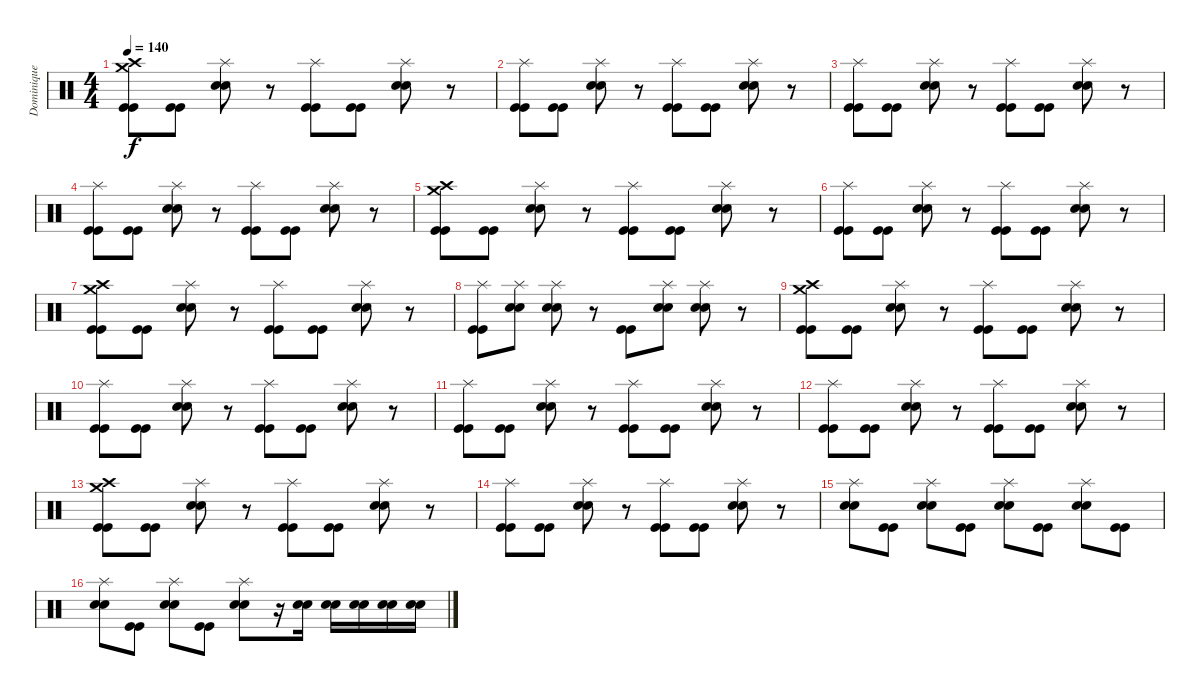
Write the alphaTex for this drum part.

\track ("Dominique" "Dominique") {instrument percussion}
\staff {score}
\articulation defaults
\ts (4 4)
\tempo 140
\clef neutral
\ks c
("Crash medium (hit)" "Crash high (hit)" "Kick (hit)" "Kick (hit)").8{dy f} ("Kick (hit)" "Kick (hit)").8 ("Splash (hit)" "Snare (hit) 2" "Snare (hit) 2").8 r.8 ("Splash (hit)" "Kick (hit)" "Kick (hit)").8 ("Kick (hit)" "Kick (hit)").8 ("Splash (hit)" "Snare (hit) 2" "Snare (hit) 2").8 r.8 |
("Splash (hit)" "Kick (hit)" "Kick (hit)").8 ("Kick (hit)" "Kick (hit)").8 ("Splash (hit)" "Snare (hit) 2" "Snare (hit) 2").8 r.8 ("Splash (hit)" "Kick (hit)" "Kick (hit)").8 ("Kick (hit)" "Kick (hit)").8 ("Splash (hit)" "Snare (hit) 2" "Snare (hit) 2").8 r.8 |
("Splash (hit)" "Kick (hit)" "Kick (hit)").8 ("Kick (hit)" "Kick (hit)").8 ("Splash (hit)" "Snare (hit) 2" "Snare (hit) 2").8 r.8 ("Splash (hit)" "Kick (hit)" "Kick (hit)").8 ("Kick (hit)" "Kick (hit)").8 ("Splash (hit)" "Snare (hit) 2" "Snare (hit) 2").8 r.8 |
("Splash (hit)" "Kick (hit)" "Kick (hit)").8 ("Kick (hit)" "Kick (hit)").8 ("Splash (hit)" "Snare (hit) 2" "Snare (hit) 2").8 r.8 ("Splash (hit)" "Kick (hit)" "Kick (hit)").8 ("Kick (hit)" "Kick (hit)").8 ("Splash (hit)" "Snare (hit) 2" "Snare (hit) 2").8 r.8 |
("Crash medium (hit)" "Crash high (hit)" "Kick (hit)" "Kick (hit)").8 ("Kick (hit)" "Kick (hit)").8 ("Splash (hit)" "Snare (hit) 2" "Snare (hit) 2").8 r.8 ("Splash (hit)" "Kick (hit)" "Kick (hit)").8 ("Kick (hit)" "Kick (hit)").8 ("Splash (hit)" "Snare (hit) 2" "Snare (hit) 2").8 r.8 |
("Splash (hit)" "Kick (hit)" "Kick (hit)").8 ("Kick (hit)" "Kick (hit)").8 ("Splash (hit)" "Snare (hit) 2" "Snare (hit) 2").8 r.8 ("Splash (hit)" "Kick (hit)" "Kick (hit)").8 ("Kick (hit)" "Kick (hit)").8 ("Splash (hit)" "Snare (hit) 2" "Snare (hit) 2").8 r.8 |
("Crash medium (hit)" "Crash high (hit)" "Kick (hit)" "Kick (hit)").8 ("Kick (hit)" "Kick (hit)").8 ("Splash (hit)" "Snare (hit) 2" "Snare (hit) 2").8 r.8 ("Splash (hit)" "Kick (hit)" "Kick (hit)").8 ("Kick (hit)" "Kick (hit)").8 ("Splash (hit)" "Snare (hit) 2" "Snare (hit) 2").8 r.8 |
("Splash (hit)" "Kick (hit)" "Kick (hit)").8 ("Splash (hit)" "Snare (hit) 2" "Snare (hit) 2").8 ("Splash (hit)" "Snare (hit) 2" "Snare (hit) 2").8 r.8 ("Kick (hit)" "Kick (hit)").8 ("Splash (hit)" "Snare (hit) 2" "Snare (hit) 2").8 ("Splash (hit)" "Snare (hit) 2" "Snare (hit) 2").8 r.8 |
("Crash medium (hit)" "Crash high (hit)" "Kick (hit)" "Kick (hit)").8 ("Kick (hit)" "Kick (hit)").8 ("Splash (hit)" "Snare (hit) 2" "Snare (hit) 2").8 r.8 ("Splash (hit)" "Kick (hit)" "Kick (hit)").8 ("Kick (hit)" "Kick (hit)").8 ("Splash (hit)" "Snare (hit) 2" "Snare (hit) 2").8 r.8 |
("Splash (hit)" "Kick (hit)" "Kick (hit)").8 ("Kick (hit)" "Kick (hit)").8 ("Splash (hit)" "Snare (hit) 2" "Snare (hit) 2").8 r.8 ("Splash (hit)" "Kick (hit)" "Kick (hit)").8 ("Kick (hit)" "Kick (hit)").8 ("Splash (hit)" "Snare (hit) 2" "Snare (hit) 2").8 r.8 |
("Splash (hit)" "Kick (hit)" "Kick (hit)").8 ("Kick (hit)" "Kick (hit)").8 ("Splash (hit)" "Snare (hit) 2" "Snare (hit) 2").8 r.8 ("Splash (hit)" "Kick (hit)" "Kick (hit)").8 ("Kick (hit)" "Kick (hit)").8 ("Splash (hit)" "Snare (hit) 2" "Snare (hit) 2").8 r.8 |
("Splash (hit)" "Kick (hit)" "Kick (hit)").8 ("Kick (hit)" "Kick (hit)").8 ("Splash (hit)" "Snare (hit) 2" "Snare (hit) 2").8 r.8 ("Splash (hit)" "Kick (hit)" "Kick (hit)").8 ("Kick (hit)" "Kick (hit)").8 ("Splash (hit)" "Snare (hit) 2" "Snare (hit) 2").8 r.8 |
("Crash medium (hit)" "Crash high (hit)" "Kick (hit)" "Kick (hit)").8 ("Kick (hit)" "Kick (hit)").8 ("Splash (hit)" "Snare (hit) 2" "Snare (hit) 2").8 r.8 ("Splash (hit)" "Kick (hit)" "Kick (hit)").8 ("Kick (hit)" "Kick (hit)").8 ("Splash (hit)" "Snare (hit) 2" "Snare (hit) 2").8 r.8 |
("Splash (hit)" "Kick (hit)" "Kick (hit)").8 ("Kick (hit)" "Kick (hit)").8 ("Splash (hit)" "Snare (hit) 2" "Snare (hit) 2").8 r.8 ("Splash (hit)" "Kick (hit)" "Kick (hit)").8 ("Kick (hit)" "Kick (hit)").8 ("Splash (hit)" "Snare (hit) 2" "Snare (hit) 2").8 r.8 |
("Splash (hit)" "Snare (hit) 2" "Snare (hit) 2").8 ("Kick (hit)" "Kick (hit)").8 ("Splash (hit)" "Snare (hit) 2" "Snare (hit) 2").8 ("Kick (hit)" "Kick (hit)").8 ("Splash (hit)" "Snare (hit) 2" "Snare (hit) 2").8 ("Kick (hit)" "Kick (hit)").8 ("Splash (hit)" "Snare (hit) 2" "Snare (hit) 2").8 ("Kick (hit)" "Kick (hit)").8 |
("Splash (hit)" "Snare (hit) 2" "Snare (hit) 2").8 ("Kick (hit)" "Kick (hit)").8 ("Splash (hit)" "Snare (hit) 2" "Snare (hit) 2").8 ("Kick (hit)" "Kick (hit)").8 ("Splash (hit)" "Snare (hit) 2" "Snare (hit) 2").8 r.16 ("Snare (hit) 2" "Snare (hit) 2").16 ("Snare (hit) 2" "Snare (hit) 2").16 ("Snare (hit) 2" "Snare (hit) 2").16 ("Snare (hit) 2" "Snare (hit) 2").16 ("Snare (hit) 2" "Snare (hit) 2").16
